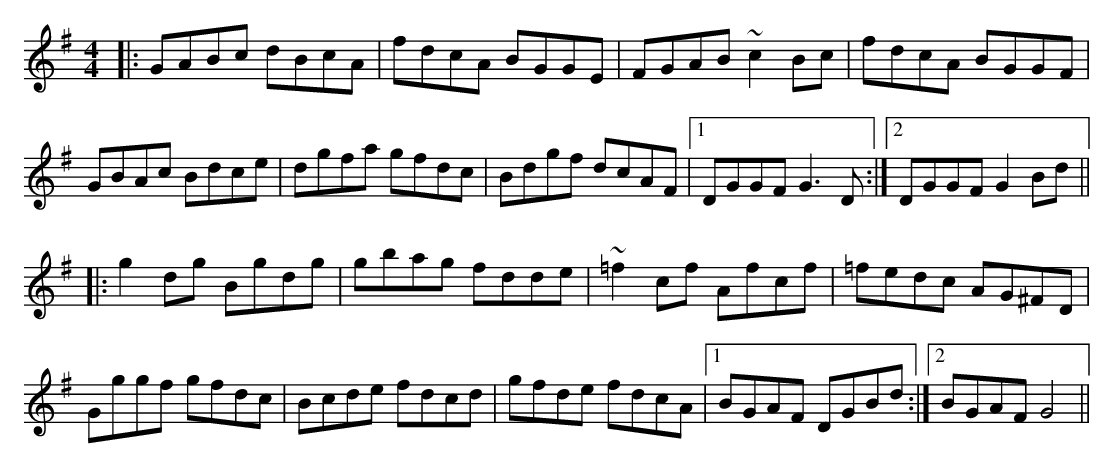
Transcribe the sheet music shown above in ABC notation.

X:1
M:4/4
K:G
|:GABc dBcA|fdcA BGGE|FGAB ~c2 Bc|fdcA BGGF|
GBAc Bdce|dgfa gfdc|Bdgf dcAF|1 DGGF G3 D:|2 DGGF G2 Bd||
|:g2 dg Bgdg|gbag fdde|~=f2 cf Afcf|=fedc AG^FD|
Gggf gfdc|Bcde fdcd|gfde fdcA|1 BGAF DGBd:|2 BGAF G4||
